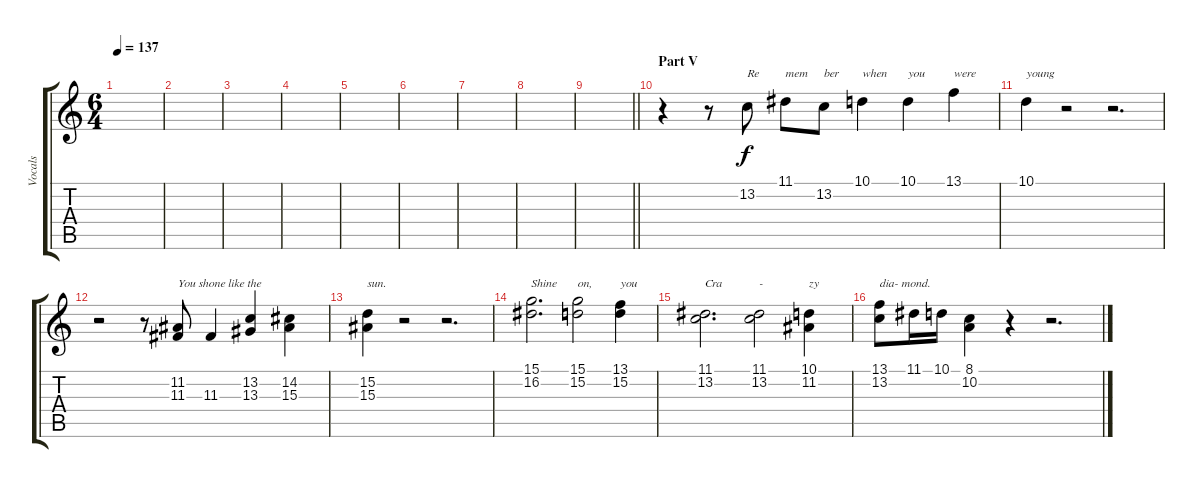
\track ("Vocals" "Vocals") {instrument synthvoice}
\staff {score tabs}
\tuning (E4 B3 G3 D3 A2 E2) {hide}
\ts (6 4)
\tempo 137
\clef g2
\ks c
|
|
|
|
|
|
|
|
\barLineRight lightlight
|
\section ("" "Part V")
r.4 r.8 13.2.8{txt "Re"} 11.1.8{txt "mem"} 13.2.8{txt "ber"} 10.1.4{txt "when"} 10.1.4{txt "you"} 13.1.4{txt "were"} |
10.1.4{txt "young"} r.2 r.2{d} |
r.2 r.8 (11.2 11.3).8{txt "You shone like the"} 11.3.4 (13.2 13.3).4 (14.2 15.3).4 |
(15.2 15.3).4{txt "sun."} r.2 r.2{d} |
(15.1 16.2).2{d txt "Shine"} (15.1 15.2).2{txt "on,"} (13.1 15.2).4{txt "you"} |
(11.1 13.2).2{d txt "Cra"} (11.1 13.2).2{txt "-"} (10.1 11.2).4{txt "zy"} |
(13.1 13.2).8{txt "dia- mond."} 11.1.16 10.1.16 (8.1 10.2).4 r.4 r.2{d}
